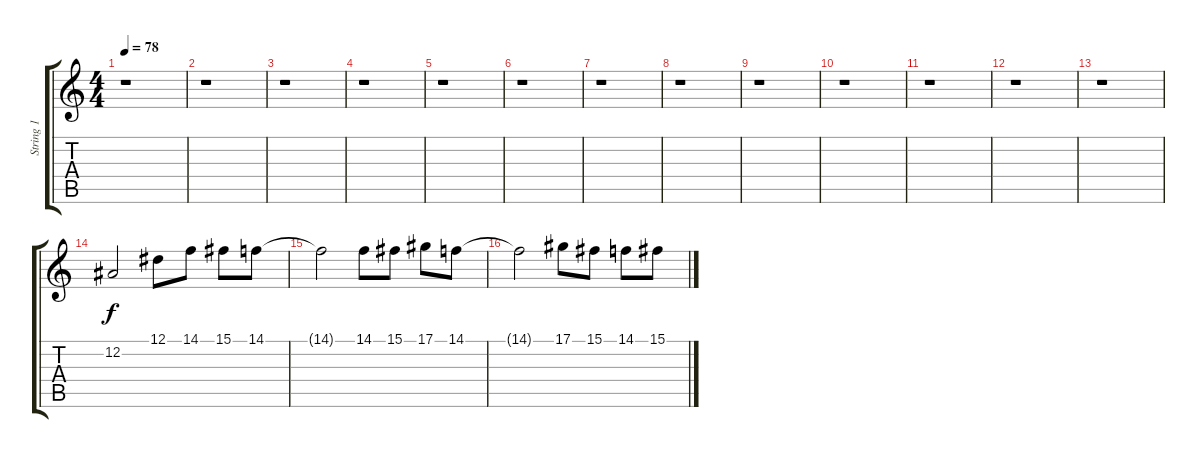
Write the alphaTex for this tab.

\track ("String 1" "String 1") {instrument stringensemble1}
\staff {score tabs}
\tuning (Eb4 Bb3 Gb3 Db3 Ab2 Eb2) {hide}
\ts (4 4)
\tempo 78
\clef g2
\ks c
r.1{dy f} |
r.1 |
r.1 |
r.1 |
r.1 |
r.1 |
r.1 |
r.1 |
r.1 |
r.1 |
r.1 |
r.1 |
r.1 |
12.2.2 12.1.8 14.1.8 15.1.8 14.1.8 |
14.1{t}.2 14.1.8 15.1.8 17.1.8 14.1.8 |
14.1{t}.2 17.1.8 15.1.8 14.1.8 15.1.8
